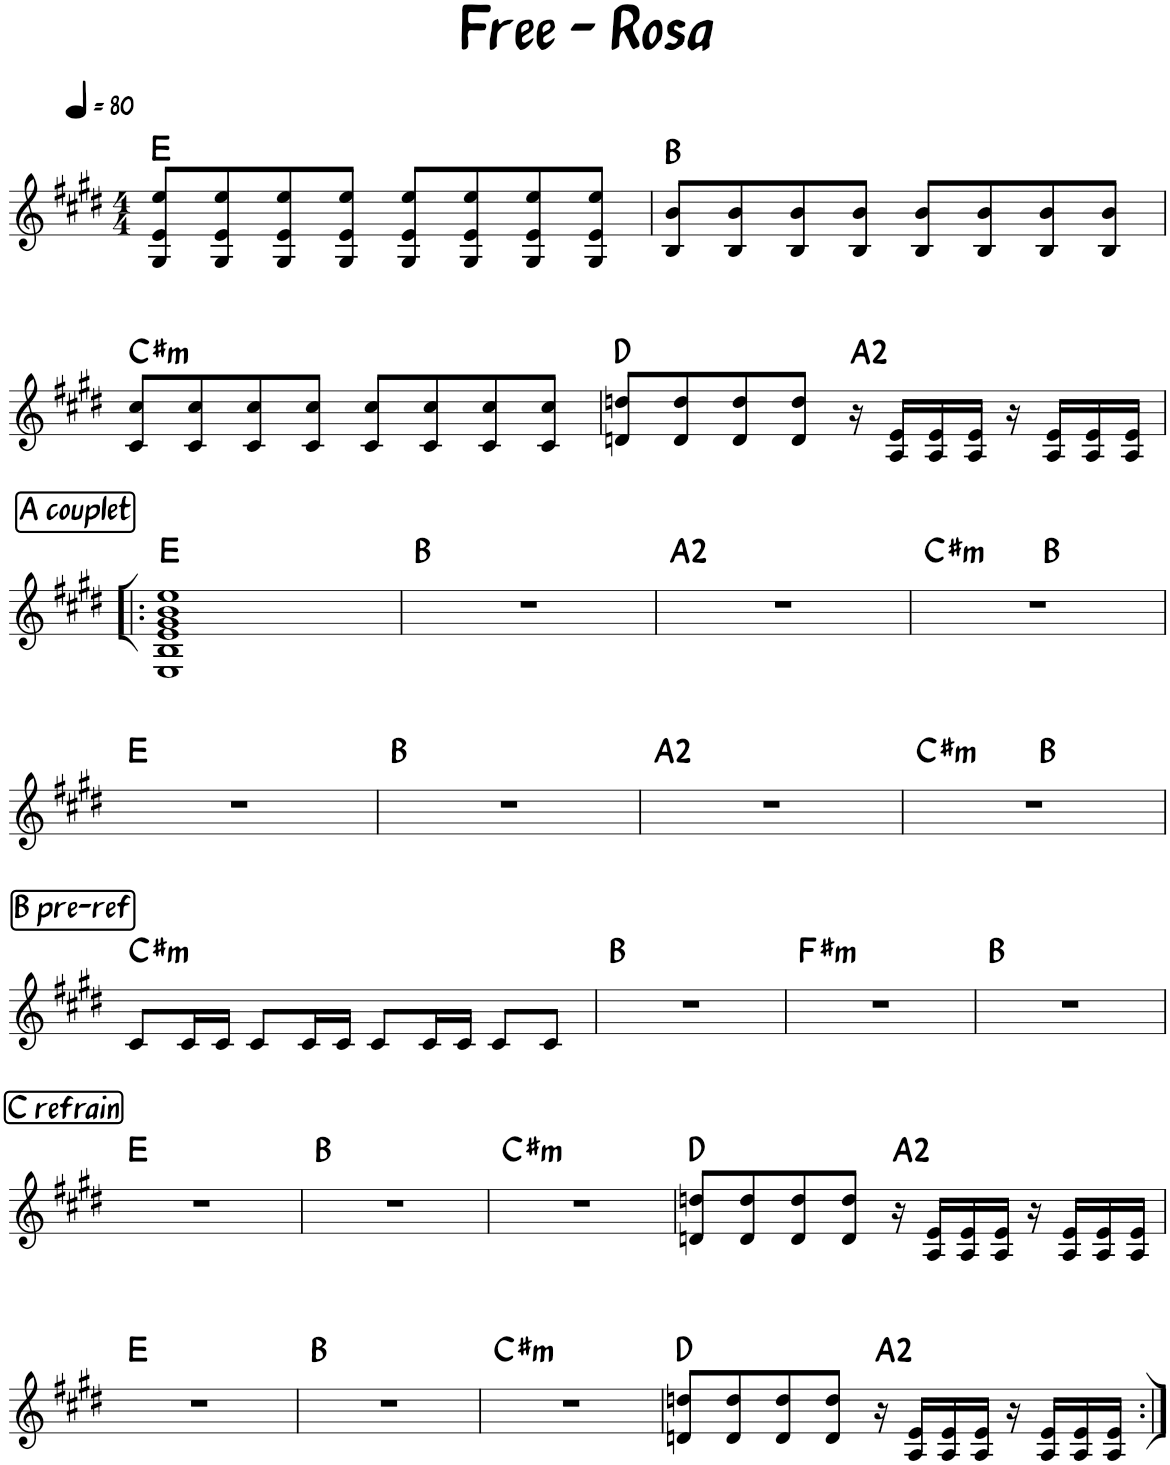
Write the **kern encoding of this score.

**kern	**harte
*part1	*part1
*staff1	*
*I"Piano	*
*I'Pno.	*
*clefG2	*
*k[f#c#g#d#]	*
*M4/4	*
*MM80	*
=1	=1
8G#/ 8e/ 8ee/L	E:maj
8G#/ 8e/ 8ee/	.
8G#/ 8e/ 8ee/	.
8G#/ 8e/ 8ee/J	.
8G#/ 8e/ 8ee/L	.
8G#/ 8e/ 8ee/	.
8G#/ 8e/ 8ee/	.
8G#/ 8e/ 8ee/J	.
=2	=2
8B/ 8b/L	B:maj
8B/ 8b/	.
8B/ 8b/	.
8B/ 8b/J	.
8B/ 8b/L	.
8B/ 8b/	.
8B/ 8b/	.
8B/ 8b/J	.
!!LO:LB:g=z
=3	=3
!	!LO:H:kt=m
8c#/ 8cc#/L	C#:min
8c#/ 8cc#/	.
8c#/ 8cc#/	.
8c#/ 8cc#/J	.
8c#/ 8cc#/L	.
8c#/ 8cc#/	.
8c#/ 8cc#/	.
8c#/ 8cc#/J	.
=4	=4
8dn/ 8ddn/L	D:maj
8d/ 8dd/	.
8d/ 8dd/	.
8d/ 8dd/J	.
16r	A:maj(2)
16A/ 16e/LL	.
16A/ 16e/	.
16A/ 16e/JJ	.
16r	.
16A/ 16e/LL	.
16A/ 16e/	.
16A/ 16e/JJ	.
!!LO:LB:g=z
!!LO:REH:place=s1:a:cj:fs=14:t=A couplet
=5!|:	=5!|:
1E 1B 1e 1g# 1b 1ee	E:maj
=6	=6
1r	B:maj
=7	=7
1r	A:maj(2)
=8	=8
!	!LO:H:kt=m
*^	*
1r	2ryy	C#:min
.	2ryy	B:maj
*v	*v	*
!!LO:LB:g=z
=9	=9
1r	E:maj
=10	=10
1r	B:maj
=11	=11
1r	A:maj(2)
=12	=12
!	!LO:H:kt=m
*^	*
1r	2ryy	C#:min
.	2ryy	B:maj
!!LO:LB:g=z	!!
!!LO:REH:place=s1:a:cj:fs=14:t=B pre-ref	!!
=13	=13	=13
!	!	!LO:H:kt=m
*v	*v	*
8c#/L	C#:min
16c#/L	.
16c#/JJ	.
8c#/L	.
16c#/L	.
16c#/JJ	.
8c#/L	.
16c#/L	.
16c#/JJ	.
8c#/L	.
8c#/J	.
=14	=14
1r	B:maj
=15	=15
!	!LO:H:kt=m
1r	F#:min
=16	=16
1r	B:maj
!!LO:LB:g=z
!!LO:REH:place=s1:a:cj:fs=14:t=C refrain
=17	=17
1r	E:maj
=18	=18
1r	B:maj
=19	=19
!	!LO:H:kt=m
1r	C#:min
=20	=20
8dn/ 8ddn/L	D:maj
8d/ 8dd/	.
8d/ 8dd/	.
8d/ 8dd/J	.
16r	A:maj(2)
16A/ 16e/LL	.
16A/ 16e/	.
16A/ 16e/JJ	.
16r	.
16A/ 16e/LL	.
16A/ 16e/	.
16A/ 16e/JJ	.
!!LO:LB:g=z
=21	=21
1r	E:maj
=22	=22
1r	B:maj
=23	=23
!	!LO:H:kt=m
1r	C#:min
=24	=24
8dn/ 8ddn/L	D:maj
8d/ 8dd/	.
8d/ 8dd/	.
8d/ 8dd/J	.
16r	A:maj(2)
16A/ 16e/LL	.
16A/ 16e/	.
16A/ 16e/JJ	.
16r	.
16A/ 16e/LL	.
16A/ 16e/	.
16A/ 16e/JJ	.
=:|!	=:|!
*-	*-
